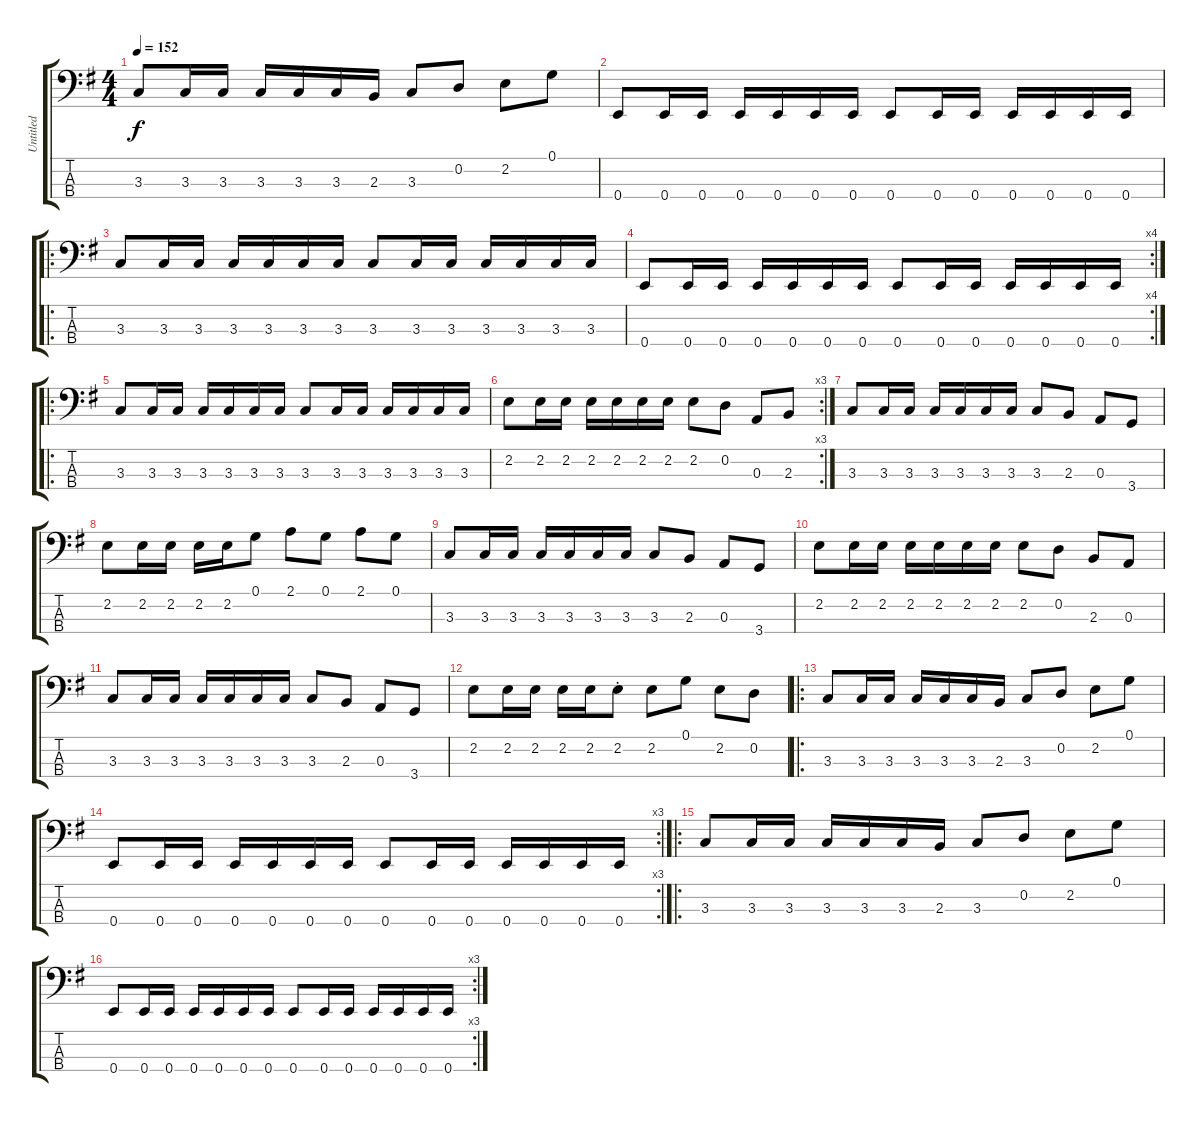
\track ("Untitled" "Untitled") {instrument electricbasspick}
\staff {score tabs}
\tuning (G2 D2 A1 E1) {hide}
\ts (4 4)
\tempo 152
\clef f4
\ks g
3.3.8{dy f} 3.3.16 3.3.16 3.3.16 3.3.16 3.3.16 2.3.16 3.3.8 0.2.8 2.2.8 0.1.8 |
0.4.8 0.4.16 0.4.16 0.4.16 0.4.16 0.4.16 0.4.16 0.4.8 0.4.16 0.4.16 0.4.16 0.4.16 0.4.16 0.4.16 |
\ro
3.3.8 3.3.16 3.3.16 3.3.16 3.3.16 3.3.16 3.3.16 3.3.8 3.3.16 3.3.16 3.3.16 3.3.16 3.3.16 3.3.16 |
\rc 4
0.4.8 0.4.16 0.4.16 0.4.16 0.4.16 0.4.16 0.4.16 0.4.8 0.4.16 0.4.16 0.4.16 0.4.16 0.4.16 0.4.16 |
\ro
3.3.8 3.3.16 3.3.16 3.3.16 3.3.16 3.3.16 3.3.16 3.3.8 3.3.16 3.3.16 3.3.16 3.3.16 3.3.16 3.3.16 |
\rc 3
2.2.8 2.2.16 2.2.16 2.2.16 2.2.16 2.2.16 2.2.16 2.2.8 0.2.8 0.3.8 2.3.8 |
3.3.8 3.3.16 3.3.16 3.3.16 3.3.16 3.3.16 3.3.16 3.3.8 2.3.8 0.3.8 3.4.8 |
2.2.8 2.2.16 2.2.16 2.2.16 2.2.16 0.1.8 2.1.8 0.1.8 2.1.8 0.1.8 |
3.3.8 3.3.16 3.3.16 3.3.16 3.3.16 3.3.16 3.3.16 3.3.8 2.3.8 0.3.8 3.4.8 |
2.2.8 2.2.16 2.2.16 2.2.16 2.2.16 2.2.16 2.2.16 2.2.8 0.2.8 2.3.8 0.3.8 |
3.3.8 3.3.16 3.3.16 3.3.16 3.3.16 3.3.16 3.3.16 3.3.8 2.3.8 0.3.8 3.4.8 |
2.2.8 2.2.16 2.2.16 2.2.16 2.2.16 2.2{st}.8 2.2.8 0.1.8 2.2.8 0.2.8 |
\ro
3.3.8 3.3.16 3.3.16 3.3.16 3.3.16 3.3.16 2.3.16 3.3.8 0.2.8 2.2.8 0.1.8 |
\rc 3
0.4.8 0.4.16 0.4.16 0.4.16 0.4.16 0.4.16 0.4.16 0.4.8 0.4.16 0.4.16 0.4.16 0.4.16 0.4.16 0.4.16 |
\ro
3.3.8 3.3.16 3.3.16 3.3.16 3.3.16 3.3.16 2.3.16 3.3.8 0.2.8 2.2.8 0.1.8 |
\rc 3
0.4.8 0.4.16 0.4.16 0.4.16 0.4.16 0.4.16 0.4.16 0.4.8 0.4.16 0.4.16 0.4.16 0.4.16 0.4.16 0.4.16
